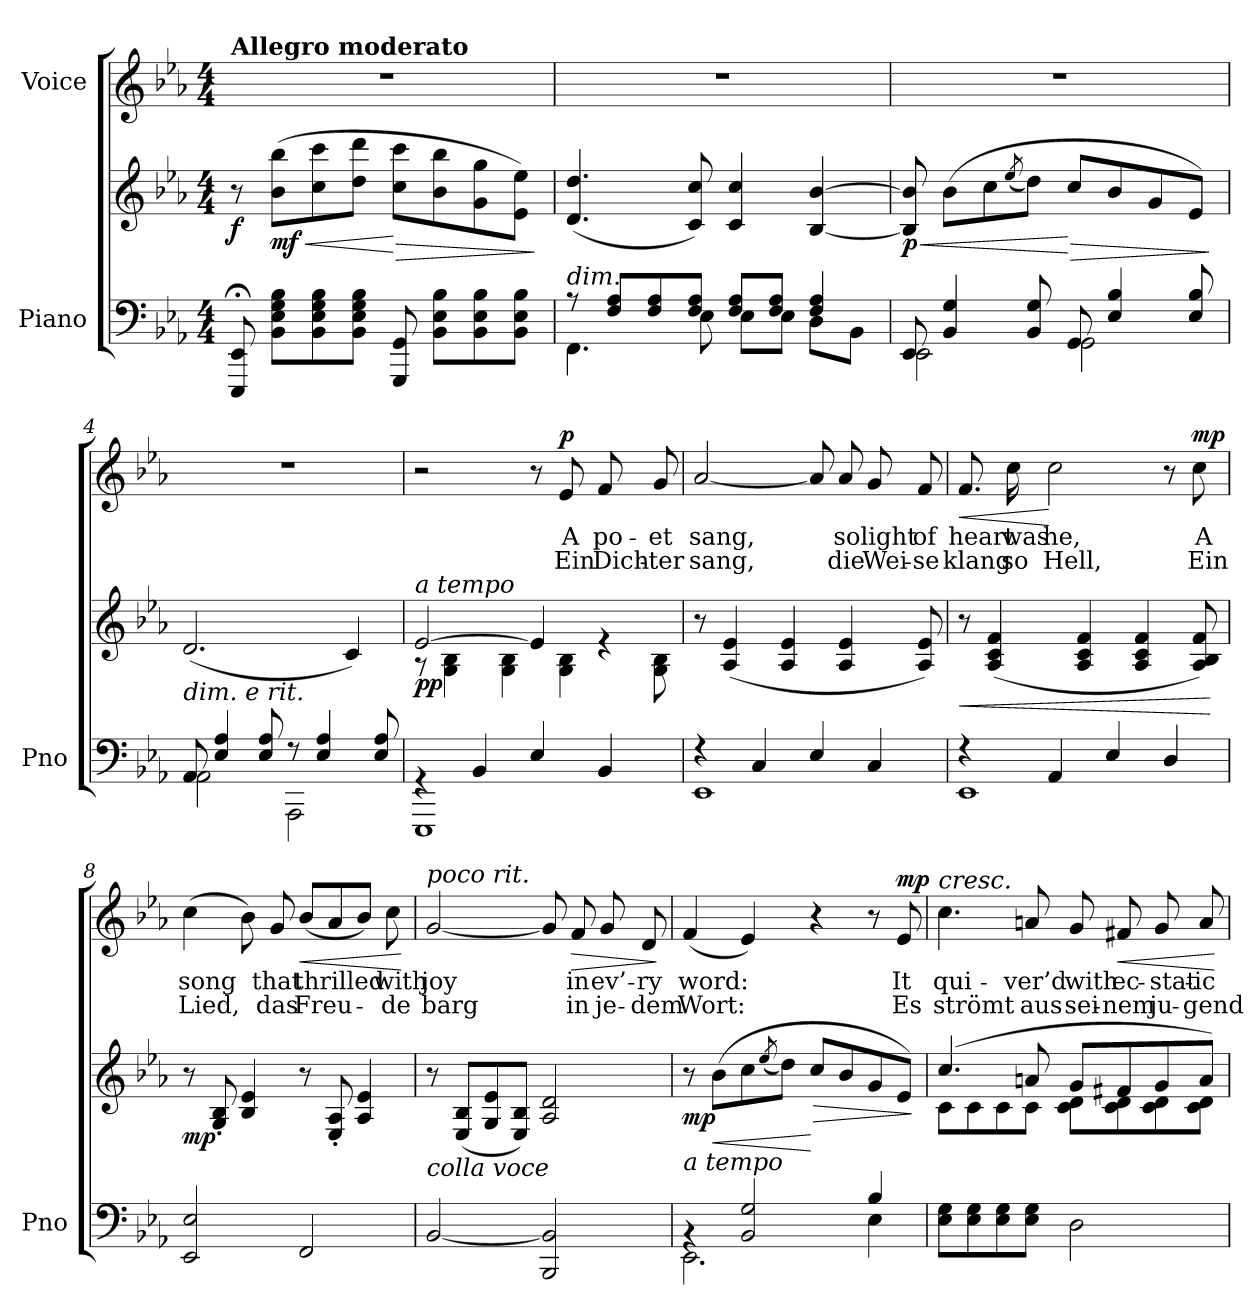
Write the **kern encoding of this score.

**kern	**kern	**dynam	**kern	**text	**text	**dynam
*part2	*part2	*part2	*part1	*part1	*part1	*part1
*staff3	*staff2	*staff2/3	*staff1	*staff1	*staff1	*staff1
*I"Piano	*	*	*I"Voice	*	*	*
*I'Pno	*	*	*	*	*	*
*clefF4	*clefG2	*	*clefG2	*	*	*
*k[b-e-a-]	*k[b-e-a-]	*	*k[b-e-a-]	*	*	*
*M4/4	*M4/4	*	*M4/4	*	*	*
=1	=1	=1	=1	=1	=1	=1
!	!	!	!LO:TX:a:B:t=Allegro moderato	!	!	!
!	!	!LO:DY:b	!	!	!	!
8EEE-/;< 8EE-/;<	8r	f	1r	.	.	.
!	!	!LO:HP:b	!	!	!	!
!	!	!LO:DY:n=1:b	!	!	!	!
8BB-\ 8E-\ 8G\ 8B-\L	(>8b-\ 8bb-\L	< mf	.	.	.	.
8BB-\ 8E-\ 8G\ 8B-\	8cc\ 8ccc\	.	.	.	.	.
8BB-\ 8E-\ 8G\ 8B-\J	8dd\ 8ddd\J	.	.	.	.	.
!	!	!LO:HP:n=1:b	!	!	!	!
8GGG/ 8GG/	8cc\ 8ccc\L	[ >	.	.	.	.
8BB-\ 8E-\ 8B-\L	8b-\ 8bb-\	.	.	.	.	.
8BB-\ 8E-\ 8B-\	8g\ 8gg\	.	.	.	.	.
8BB-\ 8E-\ 8B-\J	8e-\ 8ee-\J)	.	.	.	.	.
.	.	]	.	.	.	.
=2	=2	=2	=2	=2	=2	=2
*^	*	*	*	*	*	*
!LO:TX:a:i:t=dim.	!	!	!	!	!	!	!
8r	4.FF\	(<4.d/ 4.dd/	.	1r	.	.	.
8F/ 8A-/L	.	.	.	.	.	.	.
8F/ 8A-/	.	.	.	.	.	.	.
8F/ 8A-/J	8E-\	8c/ 8cc/)	.	.	.	.	.
8F/ 8A-/L	8E-\L	4c/ 4cc/	.	.	.	.	.
8F/ 8A-/J	8E-\J	.	.	.	.	.	.
4F/ 4A-/	8D\L	[4B-/ [4b-/	.	.	.	.	.
.	8BB-\J	.	.	.	.	.	.
!!LO:LB:g=z
=3	=3	=3	=3	=3	=3	=3	=3
!	!	!	!LO:HP:b	!	!	!	!
!	!	!	!LO:DY:n=1:b	!	!	!	!
8EE-/	2EE-\	8B-/] 8b-/]	< p	1r	.	.	.
4BB-/ 4G/	.	(>8b-\L	.	.	.	.	.
.	.	8cc\	.	.	.	.	.
.	.	(<8qee-/	.	.	.	.	.
8BB-/ 8G/	.	8dd\J)	.	.	.	.	.
!	!	!	!LO:HP:n=1:b	!	!	!	!
8GG/	2GG\	8cc/L	[ >	.	.	.	.
4E-/ 4B-/	.	8b-/	.	.	.	.	.
.	.	8g/	.	.	.	.	.
8E-/ 8B-/	.	8e-/J)	.	.	.	.	.
*v	*v	*	*	*	*	*	*
.	.	]	.	.	.	.
=4	=4	=4	=4	=4	=4	=4
*	*	*	*MM114	*	*	*
*^	*	*	*	*	*	*
!	!	!LO:TX:b:i:t=dim. e rit.	!	!	!	!	!
*	*	*	*	*^	*	*	*
8AA-/	2AA-\	(<2.d/	.	1r	2ryy	.	.	.
4E-/ 4A-/	.	.	.	.	.	.	.	.
8E-/ 8A-/	.	.	.	.	.	.	.	.
*	*	*	*	*MM108	*	*	*	*
8r	2AAA-\	.	.	.	2ryy	.	.	.
4E-/ 4A-/	.	.	.	.	.	.	.	.
.	.	4c/)	.	.	.	.	.	.
8E-/ 8A-/	.	.	.	.	.	.	.	.
*	*	*	*	*v	*v	*	*	*
=5	=5	=5	=5	=5	=5	=5	=5
*	*	*	*	*MM116	*	*	*
*	*	*^	*	*^	*	*	*
!	!	!LO:TX:a:i:t=a tempo	!	!	!	!	!	!	!
!	!	!	!	!LO:DY:b	!	!	!	!	!
*	*	*	*	*	*v	*v	*	*	*
4rGG	1EEE-	[2e-/	8r	pp	2r	.	.	.
.	.	.	4G\ 4B-\	.	.	.	.	.
4BB-/	.	.	.	.	.	.	.	.
.	.	.	4G\ 4B-\	.	.	.	.	.
4E-/	.	4e-/]	.	.	8r	.	.	.
!	!	!	!	!	!	!LO:LY:b	!LO:LY:b	!LO:DY:a
.	.	.	4G\ 4B-\	.	8e-/	A	Ein	p
!	!	!	!	!	!	!LO:LY:b	!LO:LY:b	!
4BB-/	.	4re	.	.	8f/	po-	Dich-	.
!	!	!	!	!	!	!LO:LY:b	!LO:LY:b	!
.	.	.	8G\ 8B-\	.	8g/	-et	-ter	.
!!LO:LB:g=z
=6	=6	=6	=6	=6	=6	=6	=6	=6
!	!	!	!	!	!	!LO:LY:b	!LO:LY:b	!
*	*	*v	*v	*	*	*	*	*
4r	1EE-	8r	.	[2a-/	sang,	sang,	.
.	.	(>4A-/ 4e-/	.	.	.	.	.
4C/	.	.	.	.	.	.	.
.	.	4A-/ 4e-/	.	.	.	.	.
4E-/	.	.	.	8a-/]	.	.	.
!	!	!	!	!	!LO:LY:b	!LO:LY:b	!
.	.	4A-/ 4e-/	.	8a-/	so	die	.
!	!	!	!	!	!LO:LY:b	!LO:LY:b	!
4C/	.	.	.	8g/	light	Wei-	.
!	!	!	!	!	!LO:LY:b	!LO:LY:b	!
.	.	8A-/ 8e-/)	.	8f/	of	-se	.
=7	=7	=7	=7	=7	=7	=7	=7
!	!	!	!LO:HP:b	!	!LO:LY:b	!LO:LY:b	!LO:HP:b
4r	1EE-	8r	<	8.f/	heart	klang	<
.	.	(>4A-/ 4c/ 4f/	.	.	.	.	.
!	!	!	!	!	!LO:LY:b	!LO:LY:b	!
.	.	.	.	16cc\	was	so	.
!	!	!	!	!	!LO:LY:b	!LO:LY:b	!
4AA-/	.	.	.	2cc\	he,	Hell,	[
.	.	4A-/ 4c/ 4f/	.	.	.	.	.
4E-/	.	.	.	.	.	.	.
.	.	4A-/ 4c/ 4f/	.	.	.	.	.
4D/	.	.	.	8r	.	.	.
!	!	!	!	!	!LO:LY:b	!LO:LY:b	!LO:DY:a
.	.	8A-/ 8B-/ 8f/)	.	8cc\	A	Ein	mp
*v	*v	*	*	*	*	*	*
.	.	[	.	.	.	.
=8	=8	=8	=8	=8	=8	=8
!	!	!LO:DY:b	!	!LO:LY:b	!LO:LY:b	!
2EE-/ 2E-/	8r	mp	(>4cc\	song	Lied,	.
.	8G/' 8B-/'	.	.	.	.	.
.	4B-/ 4e-/	.	8b-\)	.	.	.
!	!	!	!	!LO:LY:b	!LO:LY:b	!
.	.	.	8g/	that	das	.
!	!	!	!	!LO:LY:b	!LO:LY:b	!LO:HP:b
2FF/	8r	.	(<8b-/L	thrilled	Freu-	<
.	8E-/' 8A-/'	.	8a-/	.	.	.
.	4A-/ 4e-/	.	8b-/J)	.	.	.
!	!	!	!	!LO:LY:b	!LO:LY:b	!
.	.	.	8cc\	with	-de	.
.	.	.	.	.	.	[
!!LO:PB:g=z
=9	=9	=9	=9	=9	=9	=9
!	!	!	!LO:TX:a:i:t=poco rit.	!	!	!
!	!LO:TX:b:i:t=colla voce	!	!	!	!	!
!	!	!	!	!LO:LY:b	!LO:LY:b	!
[2BB-/	8r	.	[2g/	joy	barg	.
.	(<8E-/ 8B-/L	.	.	.	.	.
.	8G/ 8e-/	.	.	.	.	.
.	8E-/ 8B-/J)	.	.	.	.	.
2BBB-/ 2BB-/]	2A-/ 2d/	.	8g/]	.	.	.
!	!	!	!	!LO:LY:b	!LO:LY:b	!LO:HP:b
.	.	.	8f/	in	in	>
!	!	!	!	!LO:LY:b	!LO:LY:b	!
.	.	.	8g/	ev’-	je-	.
!	!	!	!	!LO:LY:b	!LO:LY:b	!
.	.	.	8d/	-ry	-dem	.
.	.	.	.	.	.	]
=10	=10	=10	=10	=10	=10	=10
*^	*	*	*	*	*	*
!	!	!LO:TX:b:i:t=a tempo	!	!	!	!	!
!	!	!	!LO:DY:b	!	!LO:LY:b	!LO:LY:b	!
4rBB	2.EE-\	8r	mp	(<4f/	word:	Wort:	.
!	!	!	!LO:HP:b	!	!	!	!
.	.	(>8b-\L	<	.	.	.	.
2BB-/ 2G/	.	8cc\	.	4e-/)	.	.	.
.	.	(<8qee-/	.	.	.	.	.
.	.	8dd\J)	.	.	.	.	.
!	!	!	!LO:HP:n=1:b	!	!	!	!
.	.	8cc/L	[ >	4r	.	.	.
.	.	8b-/	.	.	.	.	.
4B-/	4E-\	8g/	.	8r	.	.	.
!	!	!	!	!	!LO:LY:b	!LO:LY:b	!LO:DY:a
.	.	8e-/J)	.	8e-/	It	Es	mp
*v	*v	*	*	*	*	*	*
.	.	]	.	.	.	.
!!LO:LB:g=z
=11	=11	=11	=11	=11	=11	=11
*	*^	*	*	*	*	*
!	!	!	!	!LO:TX:a:i:t=cresc.	!	!	!
!	!	!	!	!	!LO:LY:b	!LO:LY:b	!
8E-\ 8G\L	(>4.cc/	8c\L	.	4.cc\	qui-	strömt	.
8E-\ 8G\	.	8c\	.	.	.	.	.
8E-\ 8G\	.	8c\	.	.	.	.	.
!	!	!	!	!	!LO:LY:b	!LO:LY:b	!
8E-\ 8G\J	8an/	8c\J	.	8an/	-ver’d	aus	.
!	!	!	!	!	!LO:LY:b	!LO:LY:b	!
2D\	8g/L	8c\ 8d\L	.	8g/	with	sei-	.
!	!	!	!	!	!LO:LY:b	!LO:LY:b	!LO:HP:b
.	8f#X/	8c\ 8d\	.	8f#X/	ec-	-nem	<
!	!	!	!	!	!LO:LY:b	!LO:LY:b	!
.	8g/	8c\ 8d\	.	8g/	-stat-	ju-	.
!	!	!	!	!	!LO:LY:b	!LO:LY:b	!
.	8a/J)	8c\ 8d\J	.	8a/	-ic	-gend-	.
*	*v	*v	*	*	*	*	*
.	.	.	.	.	.	[
=	=	=	=	=	=	=
*-	*-	*-	*-	*-	*-	*-
